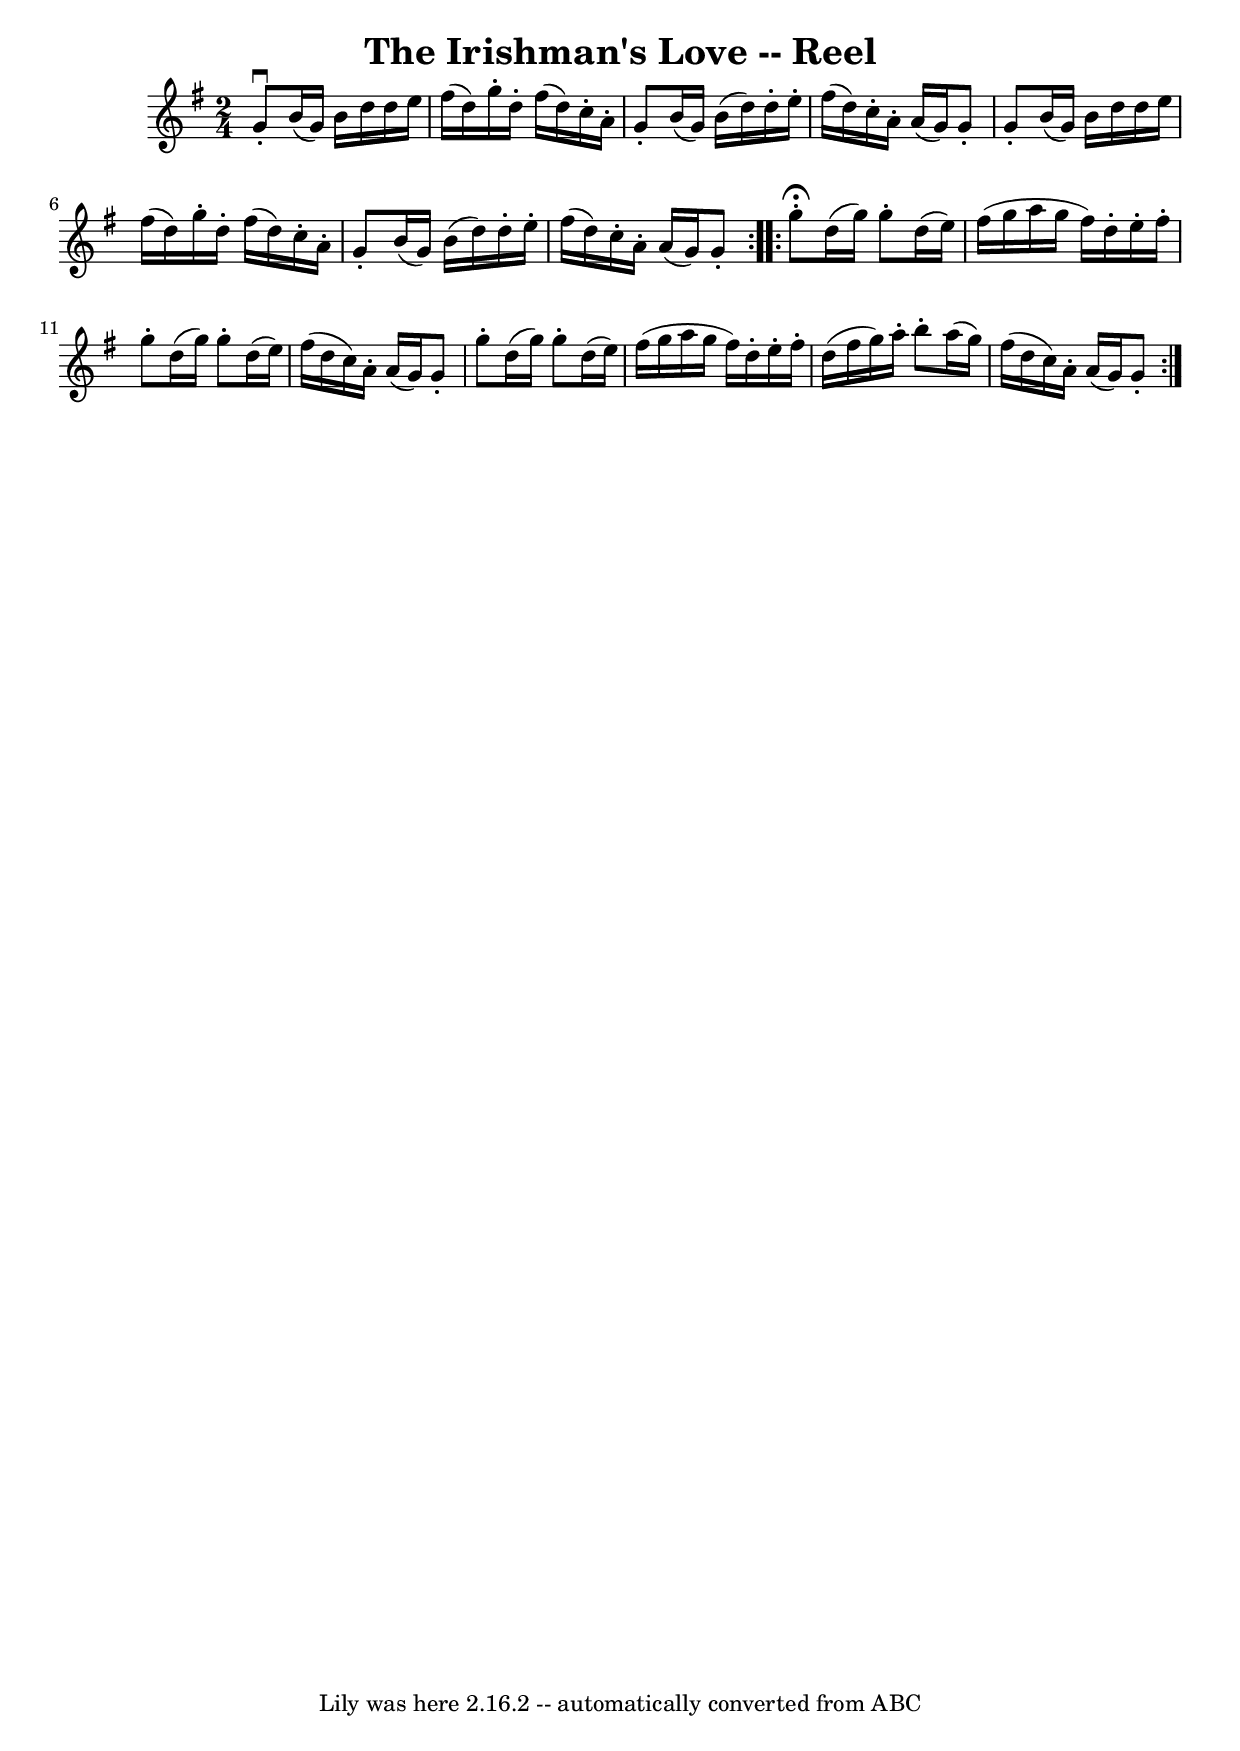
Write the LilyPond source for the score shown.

\version "2.16.2"
\include "Mammoth.ily"
\header {
  %% book = "Ryan's Mammoth Collection"
  crossRefNumber = "1"
  footnotes = "\\\\181"
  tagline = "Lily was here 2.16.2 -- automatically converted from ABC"
  title = "The Irishman's Love -- Reel"

}
voicedefault =  {



  \repeat volta 2 {

    \time 2/4 
    \key g \major
    g'8^\downbow-. b'16 (g'16) b'16 d''16   
    d''16 e''16    |
    fis''16 (d''16) g''16 -. d''16 -.   
    fis''16 (d''16) c''16 -. a'16 -.   |
    g'8 -. b'16 (g'16  -) b'16 (d''16) d''16 -. e''16 -.   |
    fis''16 (d''16  -) c''16 -. a'16 -. a'16 (g'16) g'8 -.   |
    g'8 -.   
    b'16 (g'16) b'16 d''16 d''16 e''16    |
    fis''16 (
    d''16) g''16 -. d''16 -. fis''16 (d''16) c''16 -. a'16 -.   
    |
    g'8 -. b'16 (g'16) b'16 (d''16) d''16 -. e''16 -.   |
    fis''16 (d''16) c''16 -. a'16 -. a'16 (g'16)  
    g'8 -.   
  } 
  \repeat volta 2 {
    g''8^\fermata-. d''16 (g''16) g''8 -. d''16 (e''16)   |
    fis''16 (g''16 a''16 g''16    
    fis''16) d''16 -. e''16 -. fis''16 -.   |
    g''8 -. d''16 (
    g''16) g''8 -. d''16 (e''16)   |
    fis''16 (d''16    
    c''16) a'16 -. a'16 (g'16) g'8 -.   |
    g''8 -. d''16 
    (g''16) g''8 -. d''16 (e''16)   |
    fis''16 (g''16    
    a''16 g''16 fis''16) d''16 -. e''16 -. fis''16 -.   |
    
    d''16 (fis''16 g''16) a''16 -. b''8 -. a''16 (g''16)   
    |
    fis''16 (d''16 c''16) a'16 -. a'16 (g'16) g'8 -.   
  }   

}

\score{
  <<

    \context Staff="default"
    {
      \voicedefault 
      
    }

  >>
  \layout {
    
  }
  \midi {
  }

}
